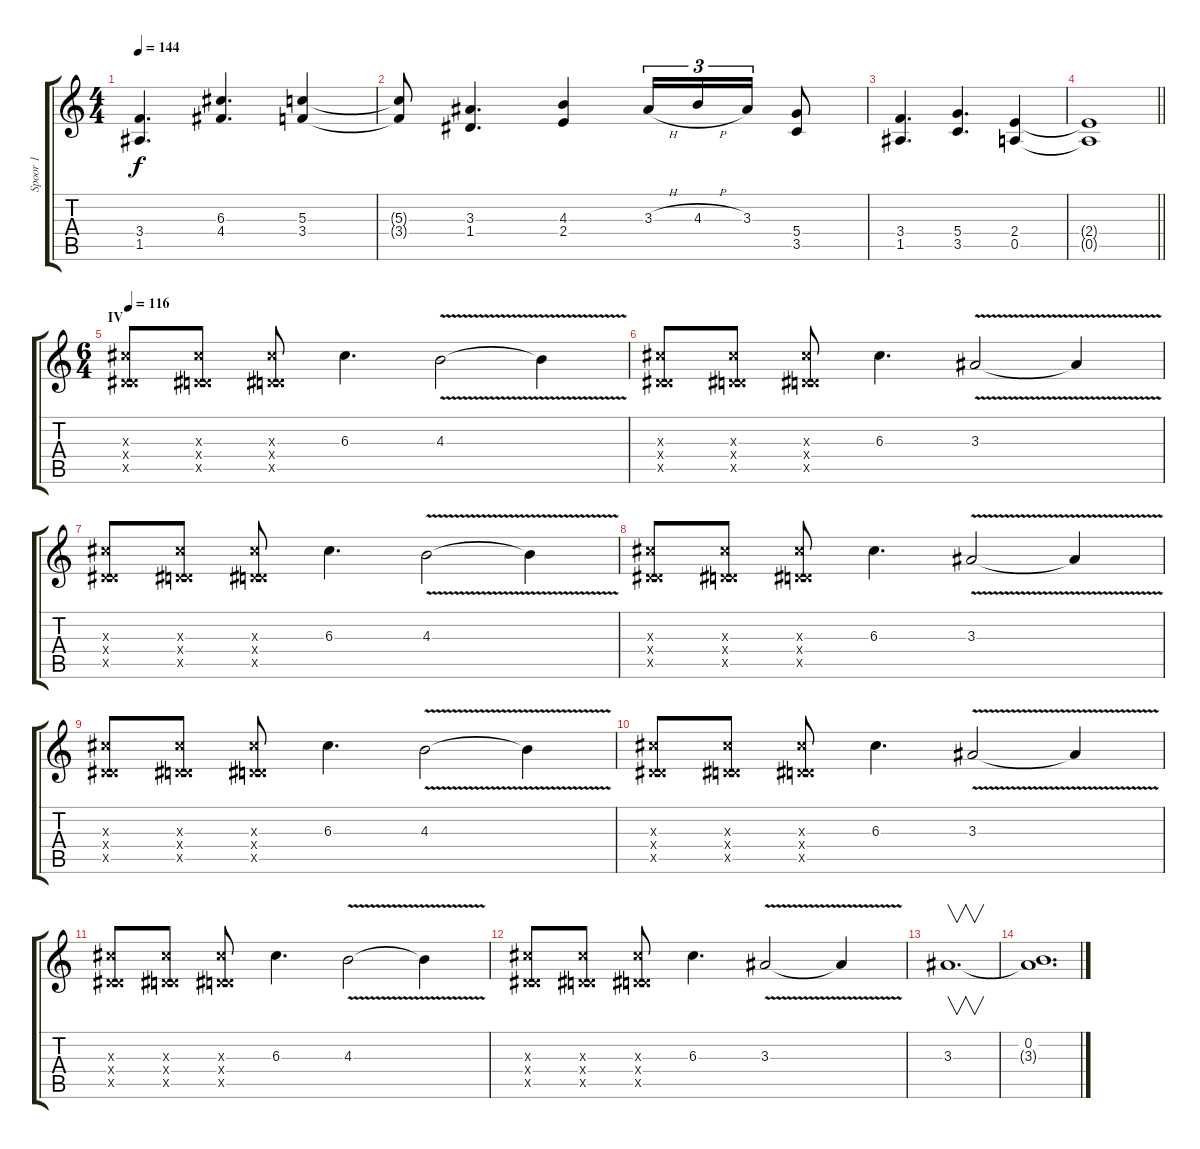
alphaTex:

\track ("Spoor 1" "Spoor 1") {instrument distortionguitar}
\staff {score tabs}
\tuning (E4 B3 G3 D3 A2 E2) {hide}
\ts (4 4)
\tempo 144
\clef g2
\ks c
(3.4 1.5).4{d dy f} (6.3 4.4).4{d} (5.3 3.4).4 |
(5.3{t} 3.4{t}).8 (3.3 1.4).4{d} (4.3 2.4).4 3.3{h}.16{tu (3 2)} 4.3{h}.16{tu (3 2)} 3.3.16{tu (3 2)} (5.4 3.5).8 |
(3.4 1.5).4{d} (5.4 3.5).4{d} (2.4 0.5).4 |
\barLineRight lightlight
(2.4{t} 0.5{t}).1 |
\ts (6 4)
\section ("" "IV")
\tempo 116
(6.3{x} 0.4{x} 6.5{x}).8 (6.3{x} 0.4{x} 6.5{x}).8 (6.3{x} 0.4{x} 6.5{x}).8 6.3.4{d} 4.3{v}.2 4.3{t}.4 |
(6.3{x} 0.4{x} 6.5{x}).8 (6.3{x} 0.4{x} 6.5{x}).8 (6.3{x} 0.4{x} 6.5{x}).8 6.3.4{d} 3.3{v}.2 3.3{t}.4 |
(6.3{x} 0.4{x} 6.5{x}).8 (6.3{x} 0.4{x} 6.5{x}).8 (6.3{x} 0.4{x} 6.5{x}).8 6.3.4{d} 4.3{v}.2 4.3{t}.4 |
(6.3{x} 0.4{x} 6.5{x}).8 (6.3{x} 0.4{x} 6.5{x}).8 (6.3{x} 0.4{x} 6.5{x}).8 6.3.4{d} 3.3{v}.2 3.3{t}.4 |
(6.3{x} 0.4{x} 6.5{x}).8 (6.3{x} 0.4{x} 6.5{x}).8 (6.3{x} 0.4{x} 6.5{x}).8 6.3.4{d} 4.3{v}.2 4.3{t}.4 |
(6.3{x} 0.4{x} 6.5{x}).8 (6.3{x} 0.4{x} 6.5{x}).8 (6.3{x} 0.4{x} 6.5{x}).8 6.3.4{d} 3.3{v}.2 3.3{t}.4 |
(6.3{x} 0.4{x} 6.5{x}).8 (6.3{x} 0.4{x} 6.5{x}).8 (6.3{x} 0.4{x} 6.5{x}).8 6.3.4{d} 4.3{v}.2 4.3{t}.4 |
(6.3{x} 0.4{x} 6.5{x}).8 (6.3{x} 0.4{x} 6.5{x}).8 (6.3{x} 0.4{x} 6.5{x}).8 6.3.4{d} 3.3{v}.2 3.3{t}.4 |
3.3.1{v d volume 5} |
(0.2 3.3{t}).1{d}
